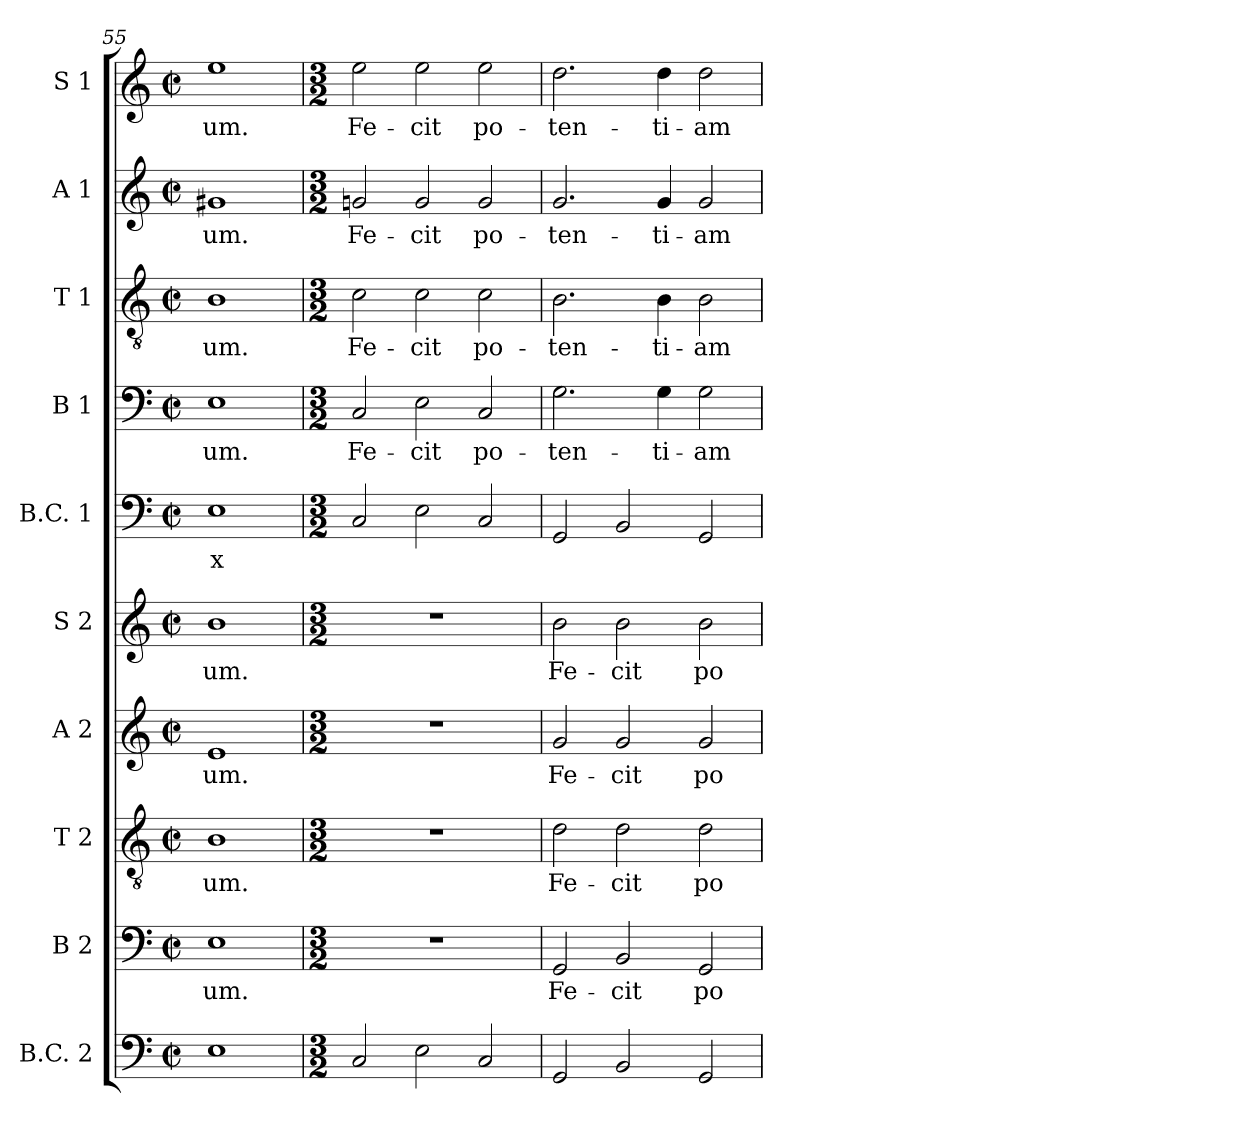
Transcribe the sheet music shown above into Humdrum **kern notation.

**kern	**kern	**text	**kern	**text	**kern	**text	**kern	**text	**kern	**text	**kern	**text	**kern	**text	**kern	**text	**kern	**text
*part10	*part9	*part9	*part8	*part8	*part7	*part7	*part6	*part6	*part5	*part5	*part4	*part4	*part3	*part3	*part2	*part2	*part1	*part1
*staff10	*staff9	*staff9	*staff8	*staff8	*staff7	*staff7	*staff6	*staff6	*staff5	*staff5	*staff4	*staff4	*staff3	*staff3	*staff2	*staff2	*staff1	*staff1
*I"B.C. 2	*I"B 2	*	*I"T 2	*	*I"A 2	*	*I"S 2	*	*I"B.C. 1	*	*I"B 1	*	*I"T 1	*	*I"A 1	*	*I"S 1	*
*I'BC2	*I'B2	*	*I'T2	*	*I'A2	*	*I'S2	*	*I'BC1	*	*I'B1	*	*I'T1	*	*I'A1	*	*I'S1	*
*clefF4	*clefF4	*	*clefGv2	*	*clefG2	*	*clefG2	*	*clefF4	*	*clefF4	*	*clefGv2	*	*clefG2	*	*clefG2	*
*k[]	*k[]	*	*k[]	*	*k[]	*	*k[]	*	*k[]	*	*k[]	*	*k[]	*	*k[]	*	*k[]	*
*C:	*C:	*	*C:	*	*C:	*	*C:	*	*C:	*	*C:	*	*C:	*	*C:	*	*C:	*
*M2/2	*M2/2	*	*M2/2	*	*M2/2	*	*M2/2	*	*M2/2	*	*M2/2	*	*M2/2	*	*M2/2	*	*M2/2	*
*met(c|)	*met(c|)	*	*met(c|)	*	*met(c|)	*	*met(c|)	*	*met(c|)	*	*met(c|)	*	*met(c|)	*	*met(c|)	*	*met(c|)	*
=55	=55	=55	=55	=55	=55	=55	=55	=55	=55	=55	=55	=55	=55	=55	=55	=55	=55	=55
!	!	!LO:LY:b	!	!	!	!	!	!	!	!	!	!	!	!	!	!	!	!
!	!	!	!	!LO:LY:b	!	!	!	!	!	!	!	!	!	!	!	!	!	!
!	!	!	!	!	!	!LO:LY:b	!	!	!	!	!	!	!	!	!	!	!	!
!	!	!	!	!	!	!	!	!LO:LY:b	!	!	!	!	!	!	!	!	!	!
!	!	!	!	!	!	!	!	!	!	!LO:LY:b	!	!	!	!	!	!	!	!
!	!	!	!	!	!	!	!	!	!	!	!	!LO:LY:b	!	!	!	!	!	!
!	!	!	!	!	!	!	!	!	!	!	!	!	!	!LO:LY:b	!	!	!	!
!	!	!	!	!	!	!	!	!	!	!	!	!	!	!	!	!LO:LY:b	!	!
!	!	!	!	!	!	!	!	!	!	!	!	!	!	!	!	!	!	!LO:LY:b
1E	1E	-um.	1B	-um.	1e	-um.	1b	-um.	1E	x	1E	-um.	1B	-um.	1g#X	-um.	1ee	-um.
!!LO:PB:g=z
=56	=56	=56	=56	=56	=56	=56	=56	=56	=56	=56	=56	=56	=56	=56	=56	=56	=56	=56
*M3/2	*M3/2	*	*M3/2	*	*M3/2	*	*M3/2	*	*M3/2	*	*M3/2	*	*M3/2	*	*M3/2	*	*M3/2	*
!	!	!	!	!	!	!	!	!	!	!	!	!LO:LY:b	!	!	!	!	!	!
!	!	!	!	!	!	!	!	!	!	!	!	!	!	!LO:LY:b	!	!	!	!
!	!	!	!	!	!	!	!	!	!	!	!	!	!	!	!	!LO:LY:b	!	!
!	!	!	!	!	!	!	!	!	!	!	!	!	!	!	!	!	!	!LO:LY:b
2C/	1.r	.	1.r	.	1.r	.	1.r	.	2C/	.	2C/	Fe-	2c\	Fe-	2gni/	Fe-	2ee\	Fe-
!	!	!	!	!	!	!	!	!	!	!	!	!LO:LY:b	!	!	!	!	!	!
!	!	!	!	!	!	!	!	!	!	!	!	!	!	!LO:LY:b	!	!	!	!
!	!	!	!	!	!	!	!	!	!	!	!	!	!	!	!	!LO:LY:b	!	!
!	!	!	!	!	!	!	!	!	!	!	!	!	!	!	!	!	!	!LO:LY:b
2E\	.	.	.	.	.	.	.	.	2E\	.	2E\	-cit	2c\	-cit	2g/	-cit	2ee\	-cit
!	!	!	!	!	!	!	!	!	!	!	!	!LO:LY:b	!	!	!	!	!	!
!	!	!	!	!	!	!	!	!	!	!	!	!	!	!LO:LY:b	!	!	!	!
!	!	!	!	!	!	!	!	!	!	!	!	!	!	!	!	!LO:LY:b	!	!
!	!	!	!	!	!	!	!	!	!	!	!	!	!	!	!	!	!	!LO:LY:b
2C/	.	.	.	.	.	.	.	.	2C/	.	2C/	po-	2c\	po-	2g/	po-	2ee\	po-
=57	=57	=57	=57	=57	=57	=57	=57	=57	=57	=57	=57	=57	=57	=57	=57	=57	=57	=57
!	!	!LO:LY:b	!	!	!	!	!	!	!	!	!	!	!	!	!	!	!	!
!	!	!	!	!LO:LY:b	!	!	!	!	!	!	!	!	!	!	!	!	!	!
!	!	!	!	!	!	!LO:LY:b	!	!	!	!	!	!	!	!	!	!	!	!
!	!	!	!	!	!	!	!	!LO:LY:b	!	!	!	!	!	!	!	!	!	!
!	!	!	!	!	!	!	!	!	!	!	!	!LO:LY:b	!	!	!	!	!	!
!	!	!	!	!	!	!	!	!	!	!	!	!	!	!LO:LY:b	!	!	!	!
!	!	!	!	!	!	!	!	!	!	!	!	!	!	!	!	!LO:LY:b	!	!
!	!	!	!	!	!	!	!	!	!	!	!	!	!	!	!	!	!	!LO:LY:b
2GG/	2GG/	Fe-	2d\	Fe-	2g/	Fe-	2b\	Fe-	2GG/	.	2.G\	-ten-	2.B\	-ten-	2.g/	-ten-	2.dd\	-ten-
!	!	!LO:LY:b	!	!	!	!	!	!	!	!	!	!	!	!	!	!	!	!
!	!	!	!	!LO:LY:b	!	!	!	!	!	!	!	!	!	!	!	!	!	!
!	!	!	!	!	!	!LO:LY:b	!	!	!	!	!	!	!	!	!	!	!	!
!	!	!	!	!	!	!	!	!LO:LY:b	!	!	!	!	!	!	!	!	!	!
2BB/	2BB/	-cit	2d\	-cit	2g/	-cit	2b\	-cit	2BB/	.	.	.	.	.	.	.	.	.
!	!	!	!	!	!	!	!	!	!	!	!	!LO:LY:b	!	!	!	!	!	!
!	!	!	!	!	!	!	!	!	!	!	!	!	!	!LO:LY:b	!	!	!	!
!	!	!	!	!	!	!	!	!	!	!	!	!	!	!	!	!LO:LY:b	!	!
!	!	!	!	!	!	!	!	!	!	!	!	!	!	!	!	!	!	!LO:LY:b
.	.	.	.	.	.	.	.	.	.	.	4G\	-ti-	4B\	-ti-	4g/	-ti-	4dd\	-ti-
!	!	!LO:LY:b	!	!	!	!	!	!	!	!	!	!	!	!	!	!	!	!
!	!	!	!	!LO:LY:b	!	!	!	!	!	!	!	!	!	!	!	!	!	!
!	!	!	!	!	!	!LO:LY:b	!	!	!	!	!	!	!	!	!	!	!	!
!	!	!	!	!	!	!	!	!LO:LY:b	!	!	!	!	!	!	!	!	!	!
!	!	!	!	!	!	!	!	!	!	!	!	!LO:LY:b	!	!	!	!	!	!
!	!	!	!	!	!	!	!	!	!	!	!	!	!	!LO:LY:b	!	!	!	!
!	!	!	!	!	!	!	!	!	!	!	!	!	!	!	!	!LO:LY:b	!	!
!	!	!	!	!	!	!	!	!	!	!	!	!	!	!	!	!	!	!LO:LY:b
2GG/	2GG/	po-	2d\	po-	2g/	po-	2b\	po-	2GG/	.	2G\	-am	2B\	-am	2g/	-am	2dd\	-am
=	=	=	=	=	=	=	=	=	=	=	=	=	=	=	=	=	=	=
*-	*-	*-	*-	*-	*-	*-	*-	*-	*-	*-	*-	*-	*-	*-	*-	*-	*-	*-
